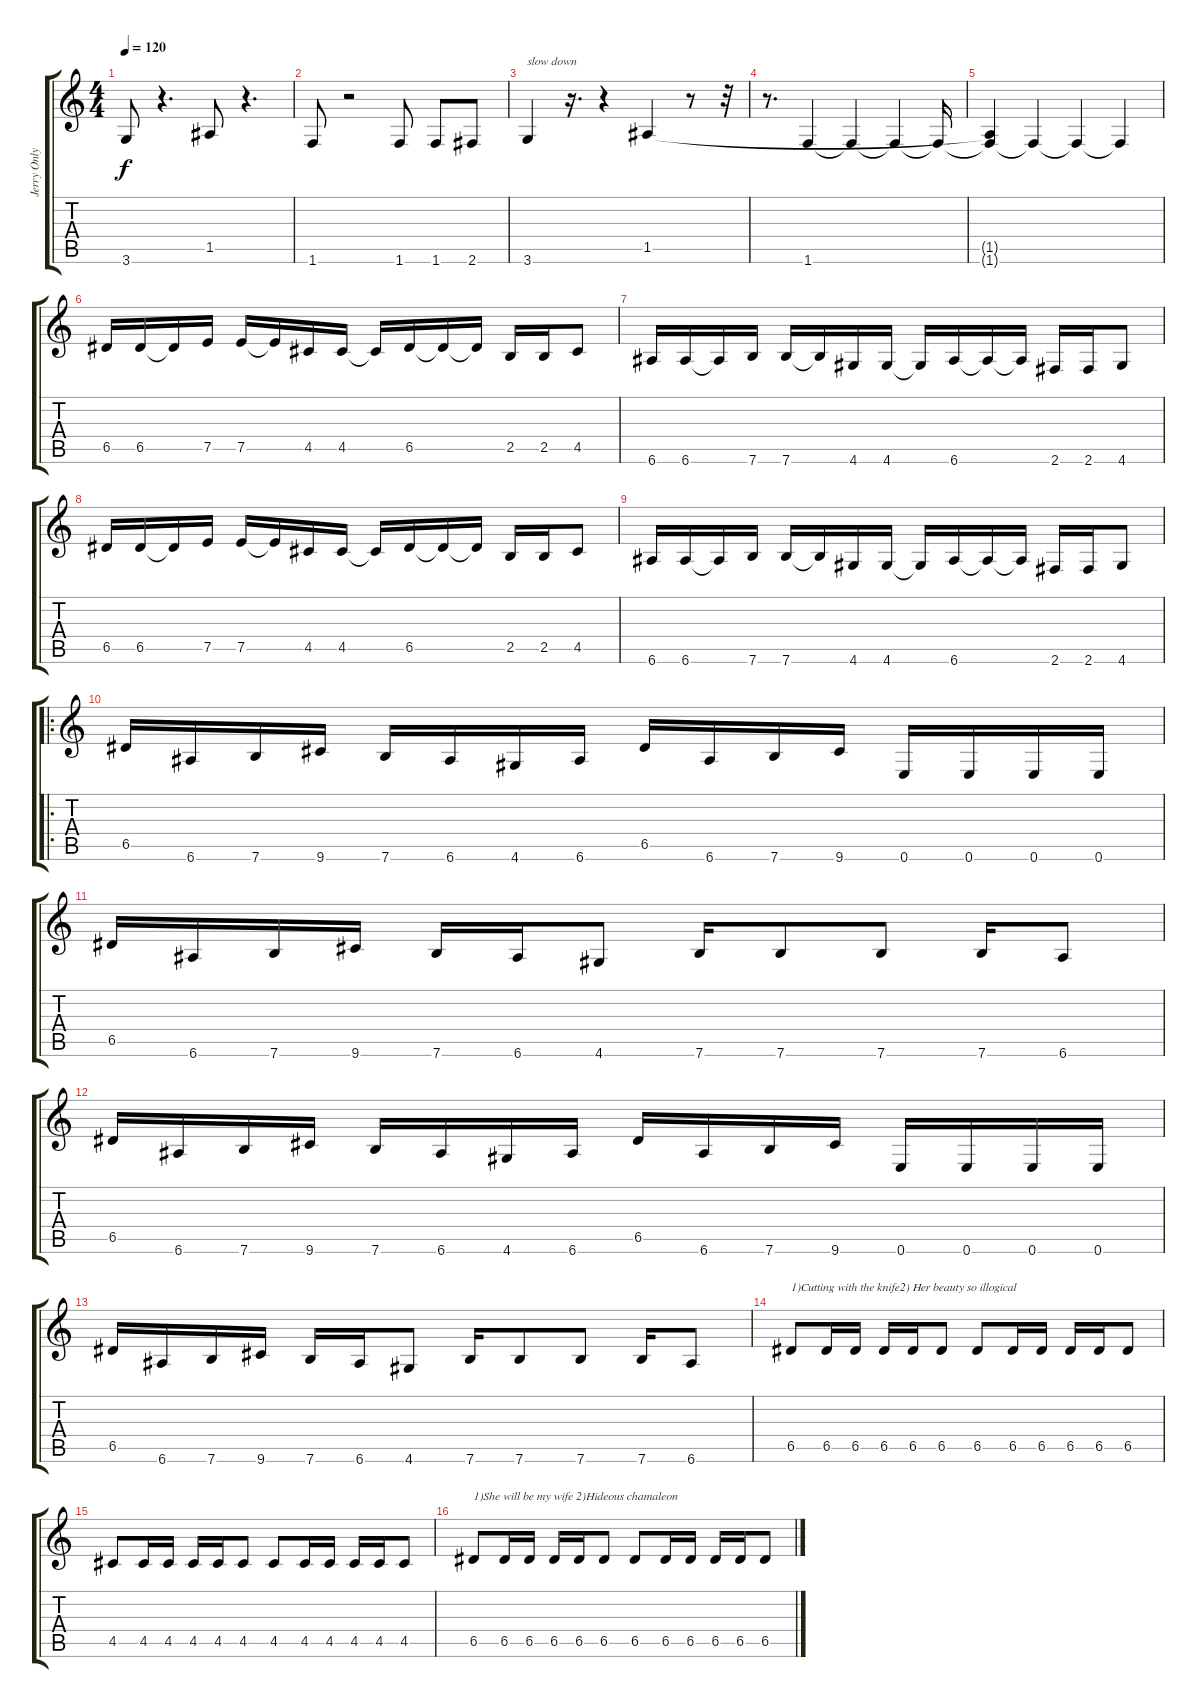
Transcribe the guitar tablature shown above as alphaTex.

\track ("Jerry Only" "Jerry Only") {instrument electricbassfinger}
\staff {score tabs}
\tuning (E4 B3 G3 D3 A2 E2) {hide}
\ts (4 4)
\tempo 120
\clef g2
\ks c
3.6.8{dy f} r.4{d} 1.5.8 r.4{d} |
1.6.8 r.2 1.6.8 1.6.8 2.6.8 |
3.6.4{txt "slow down"} r.16{d} r.4 1.5.4 r.8 r.32 |
r.8{d} 1.6.4 1.6{t}.4 1.6{t}.4 1.6{t}.16 |
(1.5{t} 1.6{t}).4 1.6{t}.4 1.6{t}.4 1.6{t}.4 |
6.5.16 6.5.16 6.5{t}.16 7.5.16 7.5.16 7.5{t}.16 4.5.16 4.5.16 4.5{t}.16 6.5.16 6.5{t}.16 6.5{t}.16 2.5.16 2.5.16 4.5.8 |
6.6.16 6.6.16 6.6{t}.16 7.6.16 7.6.16 7.6{t}.16 4.6.16 4.6.16 4.6{t}.16 6.6.16 6.6{t}.16 6.6{t}.16 2.6.16 2.6.16 4.6.8 |
6.5.16 6.5.16 6.5{t}.16 7.5.16 7.5.16 7.5{t}.16 4.5.16 4.5.16 4.5{t}.16 6.5.16 6.5{t}.16 6.5{t}.16 2.5.16 2.5.16 4.5.8 |
6.6.16 6.6.16 6.6{t}.16 7.6.16 7.6.16 7.6{t}.16 4.6.16 4.6.16 4.6{t}.16 6.6.16 6.6{t}.16 6.6{t}.16 2.6.16 2.6.16 4.6.8 |
\ro
6.5.16 6.6.16 7.6.16 9.6.16 7.6.16 6.6.16 4.6.16 6.6.16 6.5.16 6.6.16 7.6.16 9.6.16 0.6.16 0.6.16 0.6.16 0.6.16 |
6.5.16 6.6.16 7.6.16 9.6.16 7.6.16 6.6.16 4.6.8 7.6.16 7.6.8 7.6.8 7.6.16 6.6.8 |
6.5.16 6.6.16 7.6.16 9.6.16 7.6.16 6.6.16 4.6.16 6.6.16 6.5.16 6.6.16 7.6.16 9.6.16 0.6.16 0.6.16 0.6.16 0.6.16 |
6.5.16 6.6.16 7.6.16 9.6.16 7.6.16 6.6.16 4.6.8 7.6.16 7.6.8 7.6.8 7.6.16 6.6.8 |
6.5.8{txt "1)Cutting with the knife2) Her beauty so illogical"} 6.5.16 6.5.16 6.5.16 6.5.16 6.5.8 6.5.8 6.5.16 6.5.16 6.5.16 6.5.16 6.5.8 |
4.5.8 4.5.16 4.5.16 4.5.16 4.5.16 4.5.8 4.5.8 4.5.16 4.5.16 4.5.16 4.5.16 4.5.8 |
6.5.8{txt "1)She will be my wife 2)Hideous chamaleon"} 6.5.16 6.5.16 6.5.16 6.5.16 6.5.8 6.5.8 6.5.16 6.5.16 6.5.16 6.5.16 6.5.8
